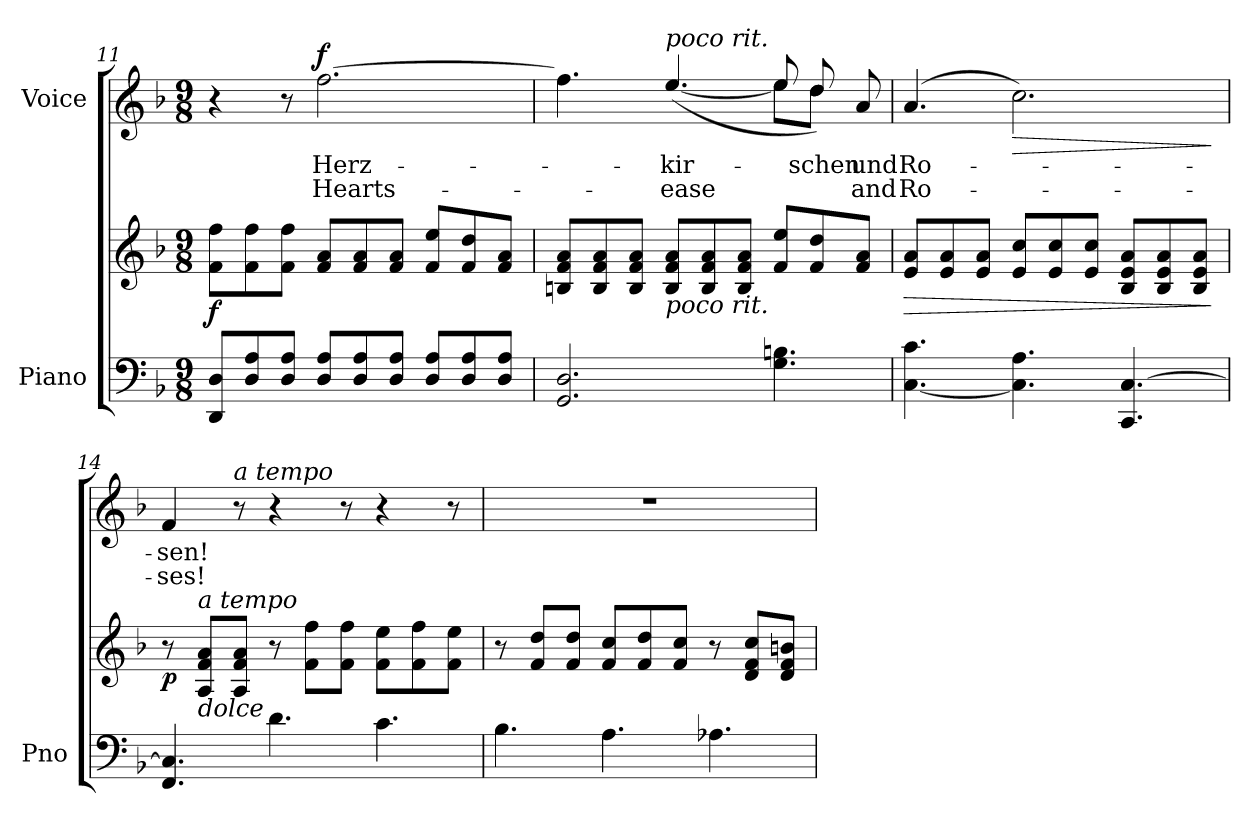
**kern	**kern	**dynam	**kern	**text	**text	**dynam
*part2	*part2	*part2	*part1	*part1	*part1	*part1
*staff3	*staff2	*staff2/3	*staff1	*staff1	*staff1	*staff1
*I"Piano	*	*	*I"Voice	*	*	*
*I'Pno	*	*	*	*	*	*
*clefF4	*clefG2	*	*clefG2	*	*	*
*k[b-]	*k[b-]	*	*k[b-]	*	*	*
*M9/8	*M9/8	*	*M9/8	*	*	*
=11	=11	=11	=11	=11	=11	=11
!	!	!LO:DY:b	!	!	!	!
8DD/ 8D/L	8f\ 8ff\L	f	4r	.	.	.
8D/ 8A/	8f\ 8ff\	.	.	.	.	.
8D/ 8A/J	8f\ 8ff\J	.	8r	.	.	.
!	!	!	!	!LO:LY:b	!LO:LY:b	!LO:DY:a
8D/ 8A/L	8f/ 8a/L	.	[2.ff\	Herz-	Hearts-	f
8D/ 8A/	8f/ 8a/	.	.	.	.	.
8D/ 8A/J	8f/ 8a/J	.	.	.	.	.
8D/ 8A/L	8f/ 8ee/L	.	.	.	.	.
8D/ 8A/	8f/ 8dd/	.	.	.	.	.
8D/ 8A/J	8f/ 8a/J	.	.	.	.	.
=12	=12	=12	=12	=12	=12	=12
*	*	*	*^	*	*	*
2.GG/ 2.D/	8Bn/ 8f/ 8a/L	.	4.ff\]	2.ryy	.	.	.
.	8B/ 8f/ 8a/	.	.	.	.	.	.
.	8B/ 8f/ 8a/J	.	.	.	.	.	.
!	!	!	!LO:TX:a:i:t=poco rit.	!	!	!	!
!	!LO:TX:b:i:t=poco rit.	!	!	!	!	!	!
!	!	!	!	!	!LO:LY:b	!LO:LY:b	!
.	8B/ 8f/ 8a/L	.	(<[>4.ee/	.	-kir-	-ease	.
.	8B/ 8f/ 8a/	.	.	.	.	.	.
.	8B/ 8f/ 8a/J	.	.	.	.	.	.
4.G\ 4.Bn\	8f/ 8ee/L	.	8ee/]	8ee\L	.	.	.
!	!	!	!	!	!LO:LY:b	!	!
.	8f/ 8dd/	.	8dd/)	8dd\J	-schen	.	.
!	!	!	!	!	!LO:LY:b	!LO:LY:b	!
.	8f/ 8a/J	.	8a/	8ryy	und	and	.
!!LO:LB:g=z
=13	=13	=13	=13	=13	=13	=13	=13
!	!	!LO:HP:b	!	!	!LO:LY:b	!LO:LY:b	!
*	*	*	*v	*v	*	*	*
[4.C\ 4.c\	8e/ 8a/L	>	(4.a/	Ro-	Ro-	.
.	8e/ 8a/	.	.	.	.	.
.	8e/ 8a/J	.	.	.	.	.
!	!	!	!	!	!	!LO:HP:b
4.C\] 4.A\	8e/ 8cc/L	.	2.cc\)	.	.	>
.	8e/ 8cc/	.	.	.	.	.
.	8e/ 8cc/J	.	.	.	.	.
4.CC/ [4.C/	8B-/ 8e/ 8a/L	.	.	.	.	.
.	8B-/ 8e/ 8a/	.	.	.	.	.
.	8B-/ 8e/ 8a/J	.	.	.	.	.
.	.	]	.	.	.	]
=14	=14	=14	=14	=14	=14	=14
!	!	!LO:DY:b	!	!LO:LY:b	!LO:LY:b	!
4.FF/ 4.C/]	8r	p	4f/	-sen!	-ses!	.
!	!LO:TX:a:i:t=a tempo	!	!	!	!	!
!	!LO:TX:b:i:t=dolce	!	!	!	!	!
.	8A/ 8f/ 8a/L	.	.	.	.	.
!	!	!	!LO:TX:a:i:t=a tempo	!	!	!
.	8A/ 8f/ 8a/J	.	8r	.	.	.
4.d\	8r	.	4r	.	.	.
.	8f\ 8ff\L	.	.	.	.	.
.	8f\ 8ff\J	.	8r	.	.	.
4.c\	8f\ 8ee\L	.	4r	.	.	.
.	8f\ 8ff\	.	.	.	.	.
.	8f\ 8ee\J	.	8r	.	.	.
=15	=15	=15	=15	=15	=15	=15
4.B-\	8r	.	8%9r	.	.	.
.	8f/ 8dd/L	.	.	.	.	.
.	8f/ 8dd/J	.	.	.	.	.
4.A\	8f/ 8cc/L	.	.	.	.	.
.	8f/ 8dd/	.	.	.	.	.
.	8f/ 8cc/J	.	.	.	.	.
4.A-X\	8r	.	.	.	.	.
.	8d/ 8f/ 8cc/L	.	.	.	.	.
.	8d/ 8f/ 8bn/J	.	.	.	.	.
=	=	=	=	=	=	=
*-	*-	*-	*-	*-	*-	*-
